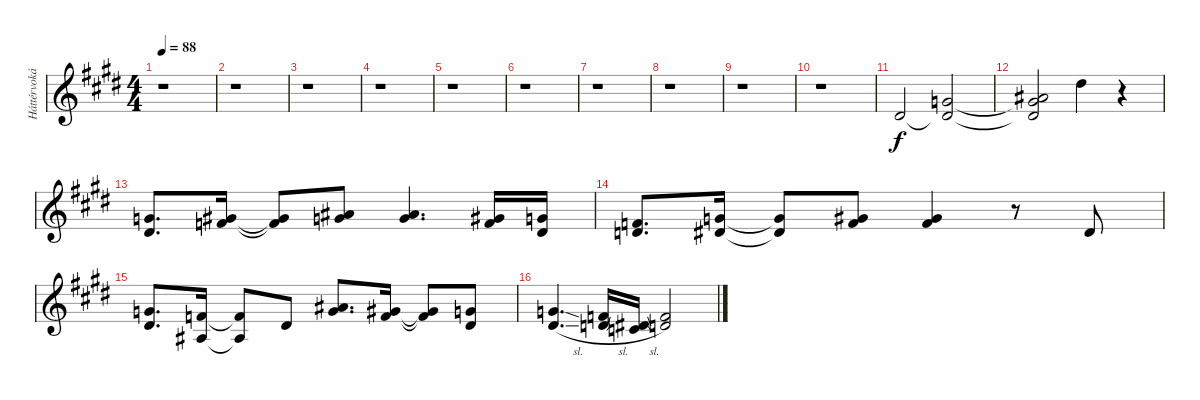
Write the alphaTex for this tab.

\track ("Háttérvokál" "Háttérvoká") {instrument choiraahs}
\staff {score}
\tuning (E4 B3 G3 D3 A2 E2) {hide}
\ts (4 4)
\tempo 88
\clef g2
\ks e
r.1{dy f} |
r.1 |
r.1 |
r.1 |
r.1 |
r.1 |
r.1 |
r.1 |
r.1 |
r.1 |
8.3.2 (8.2 8.3{t}).2 |
(6.1 8.2{t} 8.3{t}).2 11.1.4 r.4 |
(3.1 4.2).8{d} (4.1 6.2).16 (4.1{t} 6.2{t}).8 (6.1 8.2).8 (6.1 8.2).4{d} (4.1 6.2).16 (3.1 4.2).16 |
(1.1 3.2).8{d} (3.1 4.2).16 (3.1{t} 4.2{t}).8 (4.1 6.2).8 (4.1 6.2).4 r.8 4.2.8 |
(3.1 4.2).8{d} (1.1 3.3).16 (1.1{t} 3.3{t}).8 4.2.8 (6.1 8.2).8{d} (4.1 6.2).16 (4.1{t} 6.2{t}).8 (3.1 4.2).8 |
(8.2{sl} 8.3{sl}).4{d} (6.2{sl} 7.3{sl}).16 (4.2{sl} 5.3{sl}).16 (6.2 7.3).2
